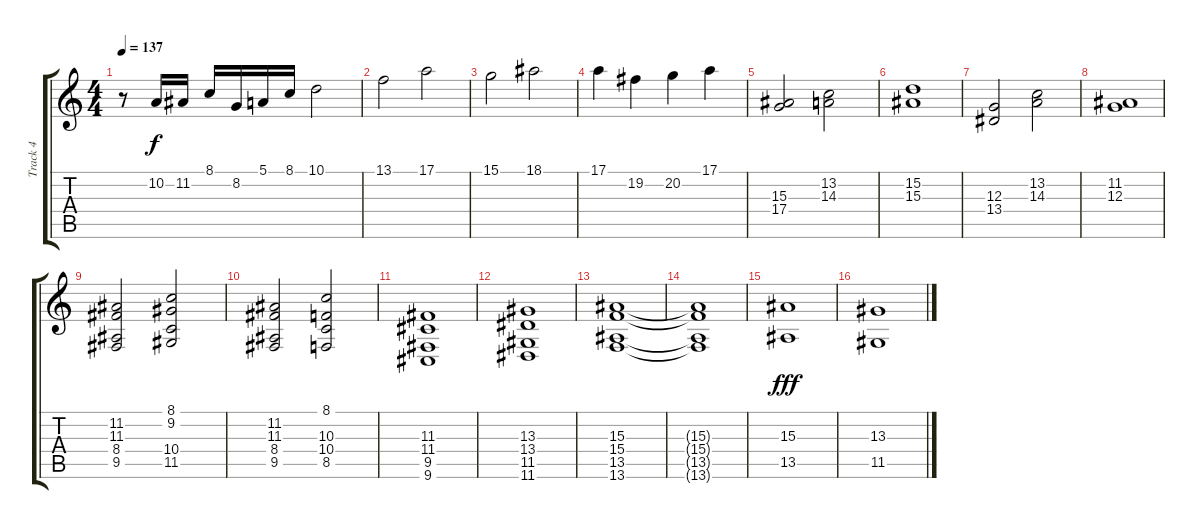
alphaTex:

\track ("Track 4" "Track 4") {instrument trumpet}
\staff {score tabs}
\tuning (E4 B3 G3 D3 A2 E2) {hide}
\ts (4 4)
\tempo 137
\clef g2
\ks c
r.8{dy f} 10.2.16 11.2.16 8.1.16 8.2.16 5.1.16 8.1.16 10.1.2 |
13.1.2 17.1.2 |
15.1.2 18.1.2 |
17.1.4 19.2.4 20.2.4 17.1.4 |
(15.3 17.4).2 (13.2 14.3).2 |
(15.2 15.3).1 |
(12.3 13.4).2 (13.2 14.3).2 |
(11.2 12.3).1 |
(11.2 11.3 8.4 9.5).2 (8.1 9.2 10.4 11.5).2 |
(11.2 11.3 8.4 9.5).2 (8.1 10.3 10.4 8.5).2 |
(11.3 11.4 9.5 9.6).1 |
(13.3 13.4 11.5 11.6).1 |
(15.3 15.4 13.5 13.6).1 |
(15.3{t} 15.4{t} 13.5{t} 13.6{t}).1 |
(15.3 13.5).1{dy fff volume 7 instrument bassoon} |
(13.3 11.5).1
